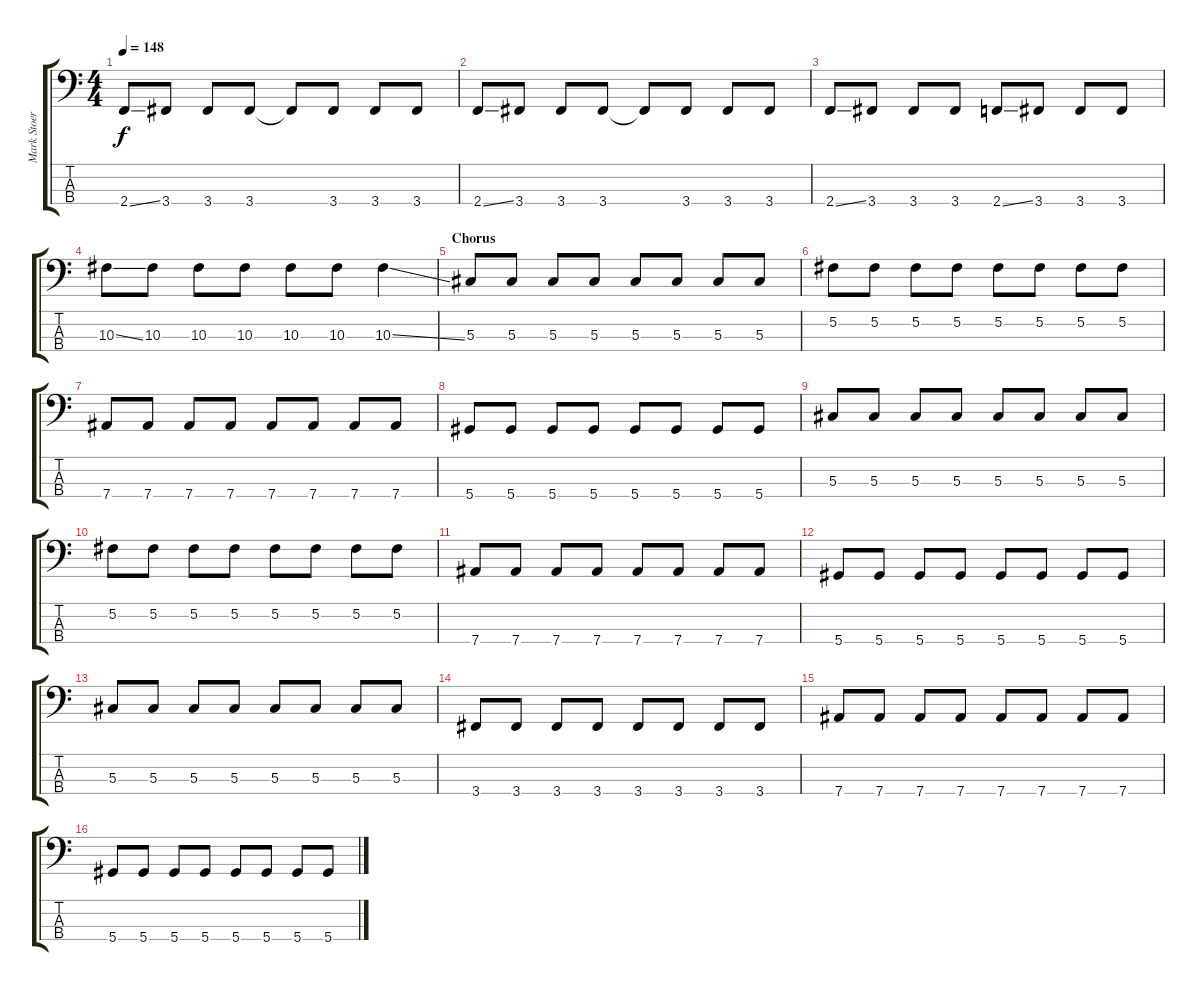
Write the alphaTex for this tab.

\track ("Mark Stoermer - Bass" "Mark Stoer") {instrument electricbasspick}
\staff {score tabs}
\tuning (Gb2 Db2 Ab1 Eb1) {hide}
\ts (4 4)
\tempo 148
\clef f4
\ks c
2.4{ss}.8{dy f} 3.4.8 3.4.8 3.4.8 3.4{t}.8 3.4.8 3.4.8 3.4.8 |
2.4{ss}.8 3.4.8 3.4.8 3.4.8 3.4{t}.8 3.4.8 3.4.8 3.4.8 |
2.4{ss}.8 3.4.8 3.4.8 3.4.8 2.4{ss}.8 3.4.8 3.4.8 3.4.8 |
10.3{ss}.8 10.3.8 10.3.8 10.3.8 10.3.8 10.3.8 10.3{ss}.4 |
\section ("" "Chorus")
5.3.8 5.3.8 5.3.8 5.3.8 5.3.8 5.3.8 5.3.8 5.3.8 |
5.2.8 5.2.8 5.2.8 5.2.8 5.2.8 5.2.8 5.2.8 5.2.8 |
7.4.8 7.4.8 7.4.8 7.4.8 7.4.8 7.4.8 7.4.8 7.4.8 |
5.4.8 5.4.8 5.4.8 5.4.8 5.4.8 5.4.8 5.4.8 5.4.8 |
5.3.8 5.3.8 5.3.8 5.3.8 5.3.8 5.3.8 5.3.8 5.3.8 |
5.2.8 5.2.8 5.2.8 5.2.8 5.2.8 5.2.8 5.2.8 5.2.8 |
7.4.8 7.4.8 7.4.8 7.4.8 7.4.8 7.4.8 7.4.8 7.4.8 |
5.4.8 5.4.8 5.4.8 5.4.8 5.4.8 5.4.8 5.4.8 5.4.8 |
5.3.8 5.3.8 5.3.8 5.3.8 5.3.8 5.3.8 5.3.8 5.3.8 |
3.4.8 3.4.8 3.4.8 3.4.8 3.4.8 3.4.8 3.4.8 3.4.8 |
7.4.8 7.4.8 7.4.8 7.4.8 7.4.8 7.4.8 7.4.8 7.4.8 |
5.4.8 5.4.8 5.4.8 5.4.8 5.4.8 5.4.8 5.4.8 5.4.8
